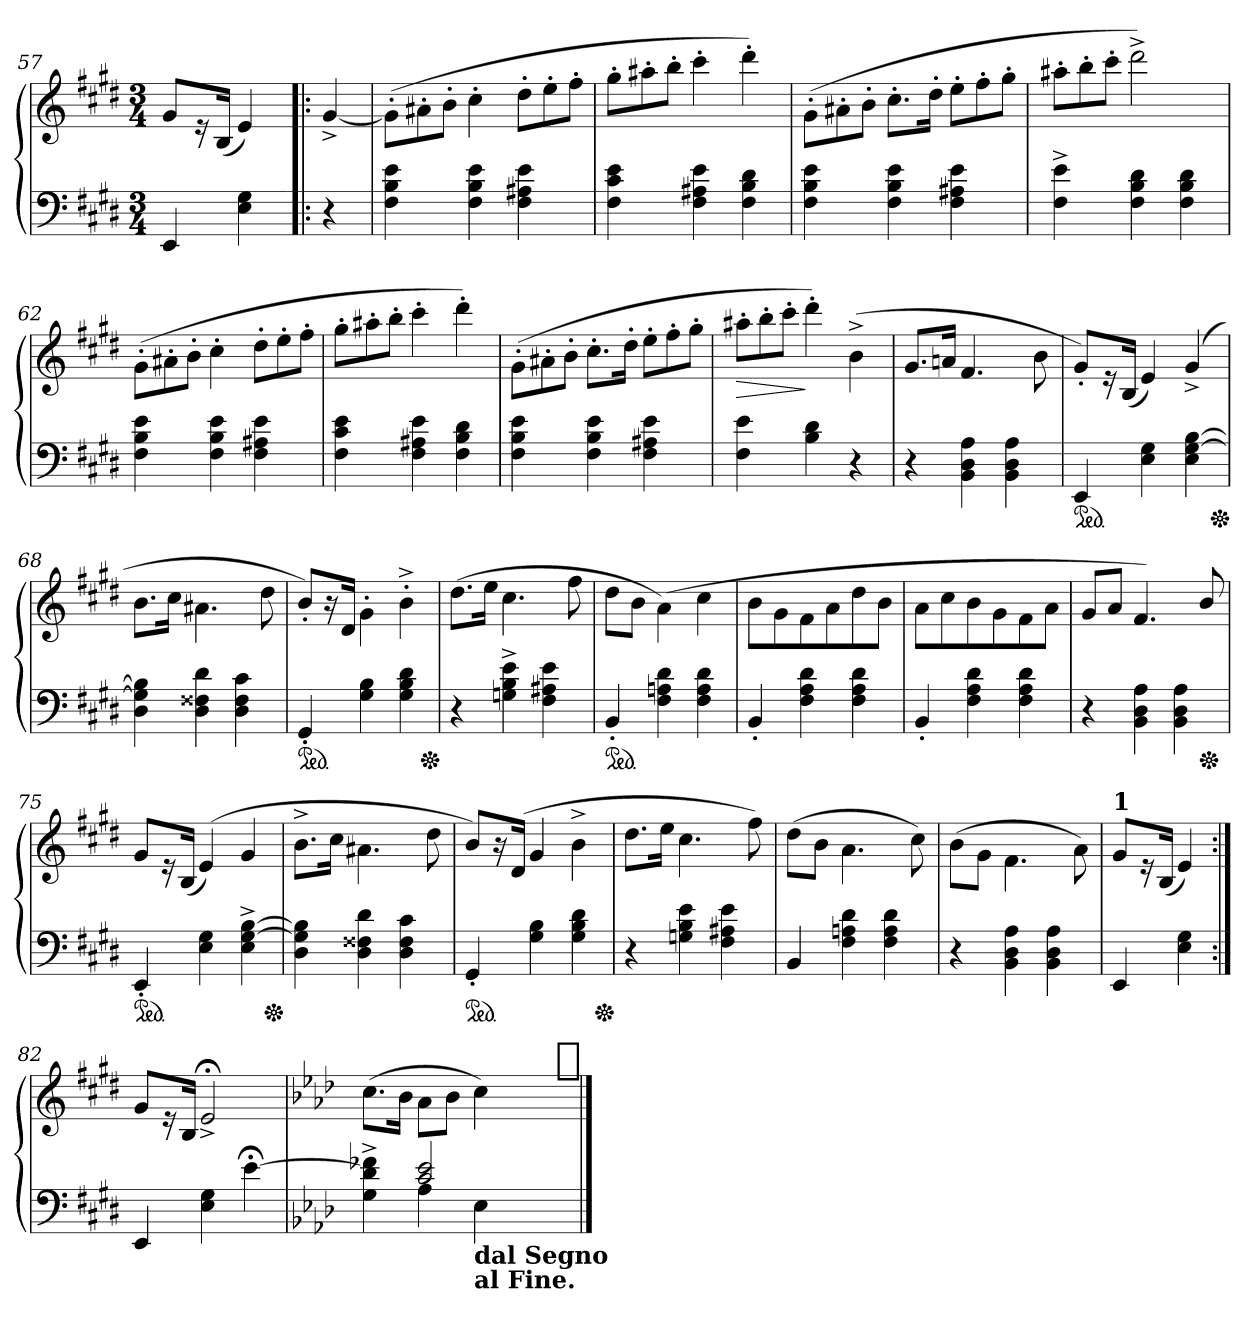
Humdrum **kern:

**kern	**kern	**dynam
*part1	*part1	*part1
*staff2	*staff1	*staff1/2
*clefF4	*clefG2	*
*k[f#c#g#d#]	*k[f#c#g#d#]	*
*M3/4	*M3/4	*
=57	=57	=57
4EE	8g#L	.
.	16r	.
.	(<16BJk	.
4E 4G#	4e)	.
=!|:	=!|:	=!|:
4r	[4g#^	.
=58	=58	=58
*	*Xtuplet	*
4F# 4B 4e	(12g#'\L]	.
.	12a#X'	.
.	12b'J	.
4F# 4B 4e	4cc#'	.
4F# 4A#X 4e	12dd#'L	.
.	12ee'	.
.	12ff#'J	.
=59	=59	=59
4F# 4c# 4e	12gg#'L	.
.	12aa#X'	.
.	12bb'J	.
4F# 4A#X 4e	4ccc#'	.
4F# 4B 4d#	4ddd#')	.
=60	=60	=60
4F# 4B 4e	(12g#'\L	.
.	12a#X'	.
.	12b'J	.
4F# 4B 4e	8.cc#'L	.
.	16dd#'Jk	.
4F# 4A#X 4e	12ee'L	.
.	12ff#'	.
.	12gg#'J	.
=61	=61	=61
4F#^< 4e^<	12aa#X'L	.
.	12bb'	.
.	12ccc#'J	.
4F# 4B 4d#	2ddd#^<)	.
4F# 4B 4d#	.	.
=62	=62	=62
4F# 4B 4e	(12g#'\L	.
.	12a#X'	.
.	12b'J	.
4F# 4B 4e	4cc#'	.
4F# 4A#X 4e	12dd#'L	.
.	12ee'	.
.	12ff#'J	.
=63	=63	=63
4F# 4c# 4e	12gg#'L	.
.	12aa#X'	.
.	12bb'J	.
4F# 4A#X 4e	4ccc#'	.
4F# 4B 4d#	4ddd#')	.
=64	=64	=64
4F# 4B 4e	(12g#'\L	.
.	12a#X'	.
.	12b'J	.
4F# 4B 4e	8.cc#'L	.
.	16dd#'Jk	.
4F# 4A#X 4e	12ee'L	.
.	12ff#'	.
.	12gg#'J	.
=65	=65	=65
!	!	!LO:HP:b
4F# 4e	12aa#X'L	>
.	12bb'	.
.	12ccc#'J	.
4B 4d#	4ddd#')	]
4r	(4b^<	.
=66	=66	=66
4r	8.g#L	.
.	16anJk	.
4BB 4D# 4A	4.f#	.
4BB 4D# 4A	.	.
.	8b	.
=67	=67	=67
*ped	*	*
4EE	8g#'L)	.
.	16r	.
.	(16BJk	.
4E 4G#	4e)	.
4E [4G# [4B	(>4g#^	.
*Xped	*	*
=68	=68	=68
4D# 4G#] 4B]	8.bL	.
.	16cc#Jk	.
4D# 4F##X 4d#	4.a#X\	.
4D# 4F## 4c#	.	.
.	8dd#	.
=69	=69	=69
*ped	*	*
4GG#'	8b'L)	.
.	16r	.
.	16d#Jk	.
4G# 4B	4g#'\	.
4G# 4B 4d#	4b'^<	.
*Xped	*	*
=70	=70	=70
4r	(8.dd#L	.
.	16eeJk	.
4Gn^< 4B^< 4e^<	4.cc#	.
4F# 4A#X 4e	.	.
.	8ff#	.
=71	=71	=71
*ped	*	*
4BB'	8dd#L	.
.	8bJ	.
4F# 4An 4d#	(4a\)	.
4F# 4A 4d#	4cc#	.
=72	=72	=72
4BB'	8b\L	.
.	8g#	.
4F# 4A 4d#	8f#	.
.	8a	.
4F# 4A 4d#	8dd#	.
.	8bJ	.
=73	=73	=73
4BB'	8a\L	.
.	8cc#	.
4F# 4A 4d#	8b	.
.	8g#	.
4F# 4A 4d#	8f#	.
.	8aJ	.
=74	=74	=74
4r	8g#L	.
.	8aJ	.
4BB 4D# 4A	4.f#)	.
4BB 4D# 4A	.	.
*Xped	*	*
.	8b/	.
=75	=75	=75
*ped	*	*
4EE'	8g#L	.
.	16r	.
.	(16BJk	.
4E 4G#	(>4e)	.
4E^ [4G#^ [4B^	4g#	.
*Xped	*	*
=76	=76	=76
4D# 4G#] 4B]	8.b^<L	.
.	16cc#Jk	.
4D# 4F##X 4d#	4.a#X\	.
4D# 4F## 4c#	.	.
.	8dd#	.
=77	=77	=77
*ped	*	*
4GG#'	8bL)	.
.	16r	.
.	(>16d#Jk	.
4G# 4B	4g#	.
4G# 4B 4d#	4b^<	.
*Xped	*	*
=78	=78	=78
4r	8.dd#L	.
.	16eeJk	.
4Gn 4B 4e	4.cc#	.
4F# 4A#X 4e	.	.
.	8ff#)	.
=79	=79	=79
4BB	(8dd#L	.
.	8bJ	.
4F# 4An 4d#	4.a\	.
4F# 4A 4d#	.	.
.	8cc#)	.
=80	=80	=80
4r	(8b\L	.
.	8g#J	.
4BB 4D# 4A	4.f#\	.
4BB 4D# 4A	.	.
.	8a\)	.
=81	=81	=81
!	!LO:TX:a:B:t=1	!
4EE	8g#L	.
.	16r	.
.	(16BJk	.
4E 4G#	4e)	.
=82:|!	=82:|!	=82:|!
4EE	8g#L	.
.	16r	.
.	16BJk	.
4E 4G#	2e;<^	.
[4e;<	.	.
=83	=83	=83
*k[b-e-a-d-]	*k[b-e-a-d-]	*
*^	*	*
4ryy	4G^< 4d-^< 4f-X]^<	(8.ccL	.
.	.	16b-Jk	.
2c 2e-	4A-	8a-\L	.
.	.	8b-J	.
!	!LO:TX:b:B:t=dal Segno	!	!
!	!LO:TX:b:B:t=al Fine.	!	!
.	4E-	4cc)	.
!	!	!LO:TX:a:t=[segno]	!
*v	*v	*	*
==	==	==
*-	*-	*-
